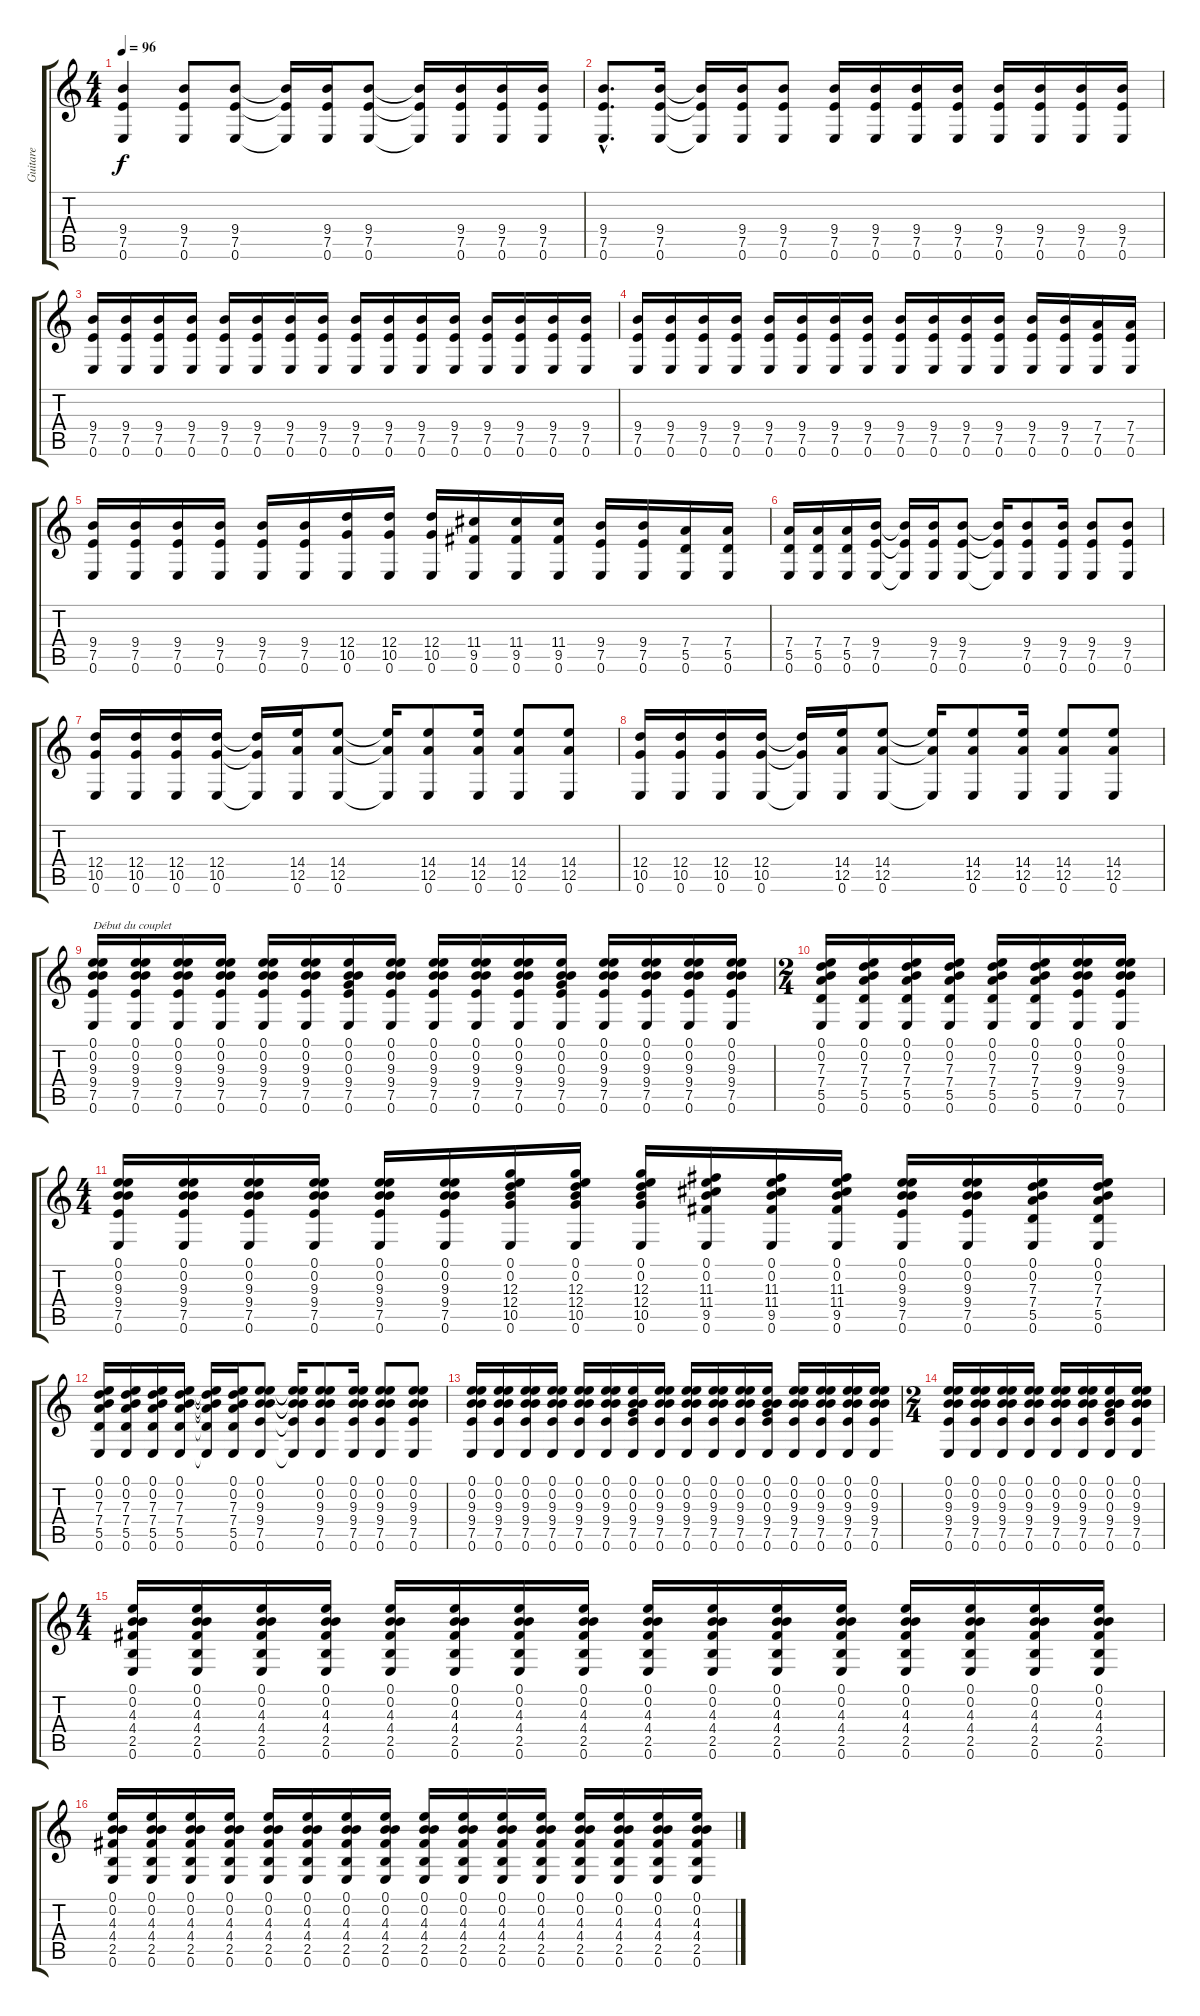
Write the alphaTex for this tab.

\track ("Guitare" "Guitare") {instrument acousticguitarnylon}
\staff {score tabs}
\tuning (E4 B3 G3 D3 A2 E2) {hide}
\ts (4 4)
\tempo 96
\clef g2
\ks c
(9.4 7.5 0.6).4{dy f instrument acousticguitarnylon} (9.4 7.5 0.6).8 (9.4 7.5 0.6).8 (9.4{t} 7.5{t} 0.6{t}).16 (9.4 7.5 0.6).16 (9.4 7.5 0.6).8 (9.4{t} 7.5{t} 0.6{t}).16 (9.4 7.5 0.6).16 (9.4 7.5 0.6).16 (9.4 7.5 0.6).16 |
(9.4{hac} 7.5{hac} 0.6{hac}).8{d} (9.4 7.5 0.6).16 (9.4{t} 7.5{t} 0.6{t}).16 (9.4 7.5 0.6).16 (9.4 7.5 0.6).8 (9.4 7.5 0.6).16 (9.4 7.5 0.6).16 (9.4 7.5 0.6).16 (9.4 7.5 0.6).16 (9.4 7.5 0.6).16 (9.4 7.5 0.6).16 (9.4 7.5 0.6).16 (9.4 7.5 0.6).16 |
(9.4 7.5 0.6).16 (9.4 7.5 0.6).16 (9.4 7.5 0.6).16 (9.4 7.5 0.6).16 (9.4 7.5 0.6).16 (9.4 7.5 0.6).16 (9.4 7.5 0.6).16 (9.4 7.5 0.6).16 (9.4 7.5 0.6).16 (9.4 7.5 0.6).16 (9.4 7.5 0.6).16 (9.4 7.5 0.6).16 (9.4 7.5 0.6).16 (9.4 7.5 0.6).16 (9.4 7.5 0.6).16 (9.4 7.5 0.6).16 |
(9.4 7.5 0.6).16 (9.4 7.5 0.6).16 (9.4 7.5 0.6).16 (9.4 7.5 0.6).16 (9.4 7.5 0.6).16 (9.4 7.5 0.6).16 (9.4 7.5 0.6).16 (9.4 7.5 0.6).16 (9.4 7.5 0.6).16 (9.4 7.5 0.6).16 (9.4 7.5 0.6).16 (9.4 7.5 0.6).16 (9.4 7.5 0.6).16 (9.4 7.5 0.6).16 (7.4 7.5 0.6).16 (7.4 7.5 0.6).16 |
(9.4 7.5 0.6).16 (9.4 7.5 0.6).16 (9.4 7.5 0.6).16 (9.4 7.5 0.6).16 (9.4 7.5 0.6).16 (9.4 7.5 0.6).16 (12.4 10.5 0.6).16 (12.4 10.5 0.6).16 (12.4 10.5 0.6).16 (11.4 9.5 0.6).16 (11.4 9.5 0.6).16 (11.4 9.5 0.6).16 (9.4 7.5 0.6).16 (9.4 7.5 0.6).16 (7.4 5.5 0.6).16 (7.4 5.5 0.6).16 |
(7.4 5.5 0.6).16 (7.4 5.5 0.6).16 (7.4 5.5 0.6).16 (9.4 7.5 0.6).16 (9.4{t} 7.5{t} 0.6{t}).16 (9.4 7.5 0.6).16 (9.4 7.5 0.6).8 (9.4{t} 7.5{t} 0.6{t}).16 (9.4 7.5 0.6).8 (9.4 7.5 0.6).16 (9.4 7.5 0.6).8 (9.4 7.5 0.6).8 |
(12.4 10.5 0.6).16 (12.4 10.5 0.6).16 (12.4 10.5 0.6).16 (12.4 10.5 0.6).16 (12.4{t} 10.5{t} 0.6{t}).16 (14.4 12.5 0.6).16 (14.4 12.5 0.6).8 (14.4{t} 12.5{t} 0.6{t}).16 (14.4 12.5 0.6).8 (14.4 12.5 0.6).16 (14.4 12.5 0.6).8 (14.4 12.5 0.6).8 |
(12.4 10.5 0.6).16 (12.4 10.5 0.6).16 (12.4 10.5 0.6).16 (12.4 10.5 0.6).16 (12.4{t} 10.5{t} 0.6{t}).16 (14.4 12.5 0.6).16 (14.4 12.5 0.6).8 (14.4{t} 12.5{t} 0.6{t}).16 (14.4 12.5 0.6).8 (14.4 12.5 0.6).16 (14.4 12.5 0.6).8 (14.4 12.5 0.6).8 |
(0.1 0.2 9.3 9.4 7.5 0.6).16{txt "Début du couplet"} (0.1 0.2 9.3 9.4 7.5 0.6).16 (0.1 0.2 9.3 9.4 7.5 0.6).16 (0.1 0.2 9.3 9.4 7.5 0.6).16 (0.1 0.2 9.3 9.4 7.5 0.6).16 (0.1 0.2 9.3 9.4 7.5 0.6).16 (0.1 0.2 0.3 9.4 7.5 0.6).16 (0.1 0.2 9.3 9.4 7.5 0.6).16 (0.1 0.2 9.3 9.4 7.5 0.6).16 (0.1 0.2 9.3 9.4 7.5 0.6).16 (0.1 0.2 9.3 9.4 7.5 0.6).16 (0.1 0.2 0.3 9.4 7.5 0.6).16 (0.1 0.2 9.3 9.4 7.5 0.6).16 (0.1 0.2 9.3 9.4 7.5 0.6).16 (0.1 0.2 9.3 9.4 7.5 0.6).16 (0.1 0.2 9.3 9.4 7.5 0.6).16 |
\ts (2 4)
(0.1 0.2 7.3 7.4 5.5 0.6).16 (0.1 0.2 7.3 7.4 5.5 0.6).16 (0.1 0.2 7.3 7.4 5.5 0.6).16 (0.1 0.2 7.3 7.4 5.5 0.6).16 (0.1 0.2 7.3 7.4 5.5 0.6).16 (0.1 0.2 7.3 7.4 5.5 0.6).16 (0.1 0.2 9.3 9.4 7.5 0.6).16 (0.1 0.2 9.3 9.4 7.5 0.6).16 |
\ts (4 4)
(0.1 0.2 9.3 9.4 7.5 0.6).16 (0.1 0.2 9.3 9.4 7.5 0.6).16 (0.1 0.2 9.3 9.4 7.5 0.6).16 (0.1 0.2 9.3 9.4 7.5 0.6).16 (0.1 0.2 9.3 9.4 7.5 0.6).16 (0.1 0.2 9.3 9.4 7.5 0.6).16 (0.1 0.2 12.3 12.4 10.5 0.6).16 (0.1 0.2 12.3 12.4 10.5 0.6).16 (0.1 0.2 12.3 12.4 10.5 0.6).16 (0.1 0.2 11.3 11.4 9.5 0.6).16 (0.1 0.2 11.3 11.4 9.5 0.6).16 (0.1 0.2 11.3 11.4 9.5 0.6).16 (0.1 0.2 9.3 9.4 7.5 0.6).16 (0.1 0.2 9.3 9.4 7.5 0.6).16 (0.1 0.2 7.3 7.4 5.5 0.6).16 (0.1 0.2 7.3 7.4 5.5 0.6).16 |
(0.1 0.2 7.3 7.4 5.5 0.6).16 (0.1 0.2 7.3 7.4 5.5 0.6).16 (0.1 0.2 7.3 7.4 5.5 0.6).16 (0.1 0.2 7.3 7.4 5.5 0.6).16 (0.1{t} 0.2{t} 7.3{t} 7.4{t} 5.5{t} 0.6{t}).16 (0.1 0.2 7.3 7.4 5.5 0.6).16 (0.1 0.2 9.3 9.4 7.5 0.6).8 (0.1{t} 0.2{t} 9.3{t} 9.4{t} 7.5{t} 0.6{t}).16 (0.1 0.2 9.3 9.4 7.5 0.6).8 (0.1 0.2 9.3 9.4 7.5 0.6).16 (0.1 0.2 9.3 9.4 7.5 0.6).8 (0.1 0.2 9.3 9.4 7.5 0.6).8 |
(0.1 0.2 9.3 9.4 7.5 0.6).16 (0.1 0.2 9.3 9.4 7.5 0.6).16 (0.1 0.2 9.3 9.4 7.5 0.6).16 (0.1 0.2 9.3 9.4 7.5 0.6).16 (0.1 0.2 9.3 9.4 7.5 0.6).16 (0.1 0.2 9.3 9.4 7.5 0.6).16 (0.1 0.2 0.3 9.4 7.5 0.6).16 (0.1 0.2 9.3 9.4 7.5 0.6).16 (0.1 0.2 9.3 9.4 7.5 0.6).16 (0.1 0.2 9.3 9.4 7.5 0.6).16 (0.1 0.2 9.3 9.4 7.5 0.6).16 (0.1 0.2 0.3 9.4 7.5 0.6).16 (0.1 0.2 9.3 9.4 7.5 0.6).16 (0.1 0.2 9.3 9.4 7.5 0.6).16 (0.1 0.2 9.3 9.4 7.5 0.6).16 (0.1 0.2 9.3 9.4 7.5 0.6).16 |
\ts (2 4)
(0.1 0.2 9.3 9.4 7.5 0.6).16 (0.1 0.2 9.3 9.4 7.5 0.6).16 (0.1 0.2 9.3 9.4 7.5 0.6).16 (0.1 0.2 9.3 9.4 7.5 0.6).16 (0.1 0.2 9.3 9.4 7.5 0.6).16 (0.1 0.2 9.3 9.4 7.5 0.6).16 (0.1 0.2 0.3 9.4 7.5 0.6).16 (0.1 0.2 9.3 9.4 7.5 0.6).16 |
\ts (4 4)
(0.1 0.2 4.3 4.4 2.5 0.6).16 (0.1 0.2 4.3 4.4 2.5 0.6).16 (0.1 0.2 4.3 4.4 2.5 0.6).16 (0.1 0.2 4.3 4.4 2.5 0.6).16 (0.1 0.2 4.3 4.4 2.5 0.6).16 (0.1 0.2 4.3 4.4 2.5 0.6).16 (0.1 0.2 4.3 4.4 2.5 0.6).16 (0.1 0.2 4.3 4.4 2.5 0.6).16 (0.1 0.2 4.3 4.4 2.5 0.6).16 (0.1 0.2 4.3 4.4 2.5 0.6).16 (0.1 0.2 4.3 4.4 2.5 0.6).16 (0.1 0.2 4.3 4.4 2.5 0.6).16 (0.1 0.2 4.3 4.4 2.5 0.6).16 (0.1 0.2 4.3 4.4 2.5 0.6).16 (0.1 0.2 4.3 4.4 2.5 0.6).16 (0.1 0.2 4.3 4.4 2.5 0.6).16 |
(0.1 0.2 4.3 4.4 2.5 0.6).16 (0.1 0.2 4.3 4.4 2.5 0.6).16 (0.1 0.2 4.3 4.4 2.5 0.6).16 (0.1 0.2 4.3 4.4 2.5 0.6).16 (0.1 0.2 4.3 4.4 2.5 0.6).16 (0.1 0.2 4.3 4.4 2.5 0.6).16 (0.1 0.2 4.3 4.4 2.5 0.6).16 (0.1 0.2 4.3 4.4 2.5 0.6).16 (0.1 0.2 4.3 4.4 2.5 0.6).16 (0.1 0.2 4.3 4.4 2.5 0.6).16 (0.1 0.2 4.3 4.4 2.5 0.6).16 (0.1 0.2 4.3 4.4 2.5 0.6).16 (0.1 0.2 4.3 4.4 2.5 0.6).16 (0.1 0.2 4.3 4.4 2.5 0.6).16 (0.1 0.2 4.3 4.4 2.5 0.6).16 (0.1 0.2 4.3 4.4 2.5 0.6).16
